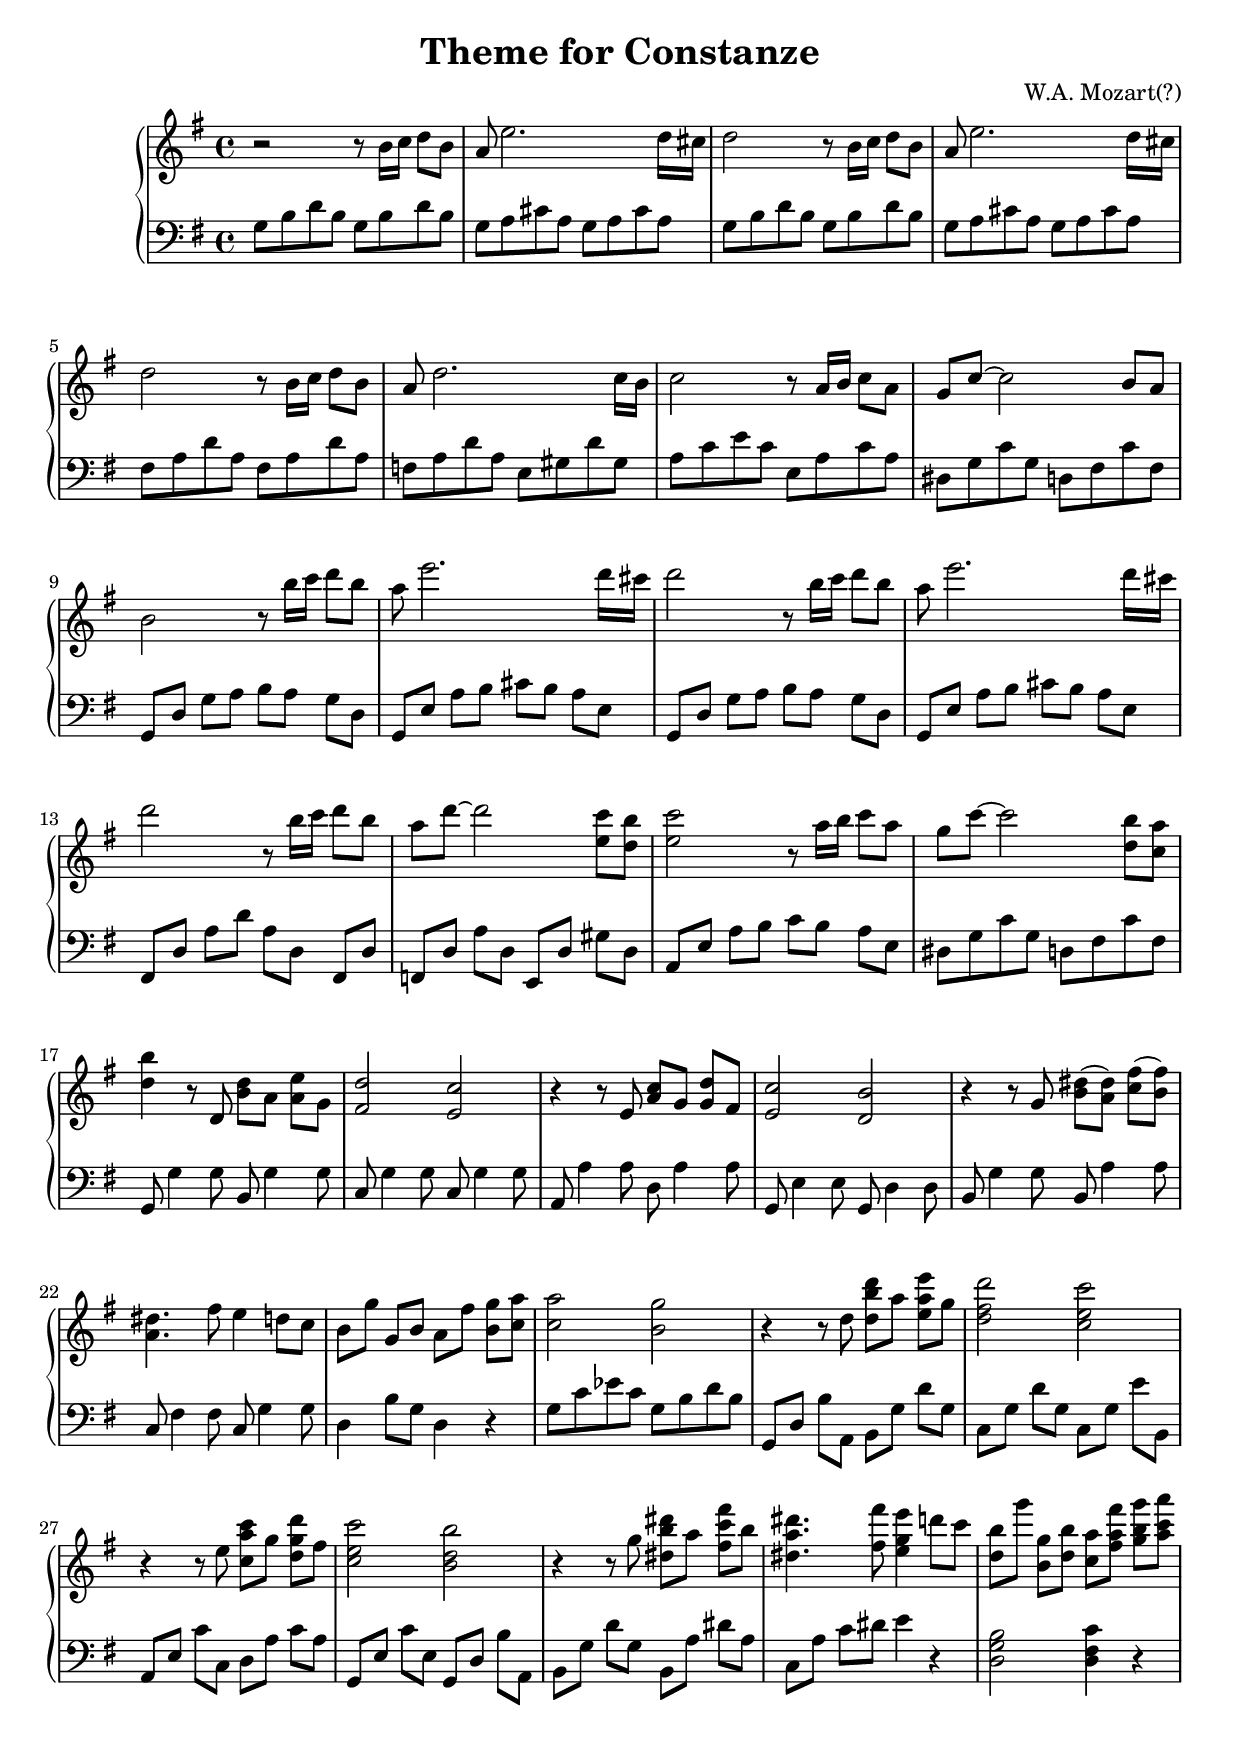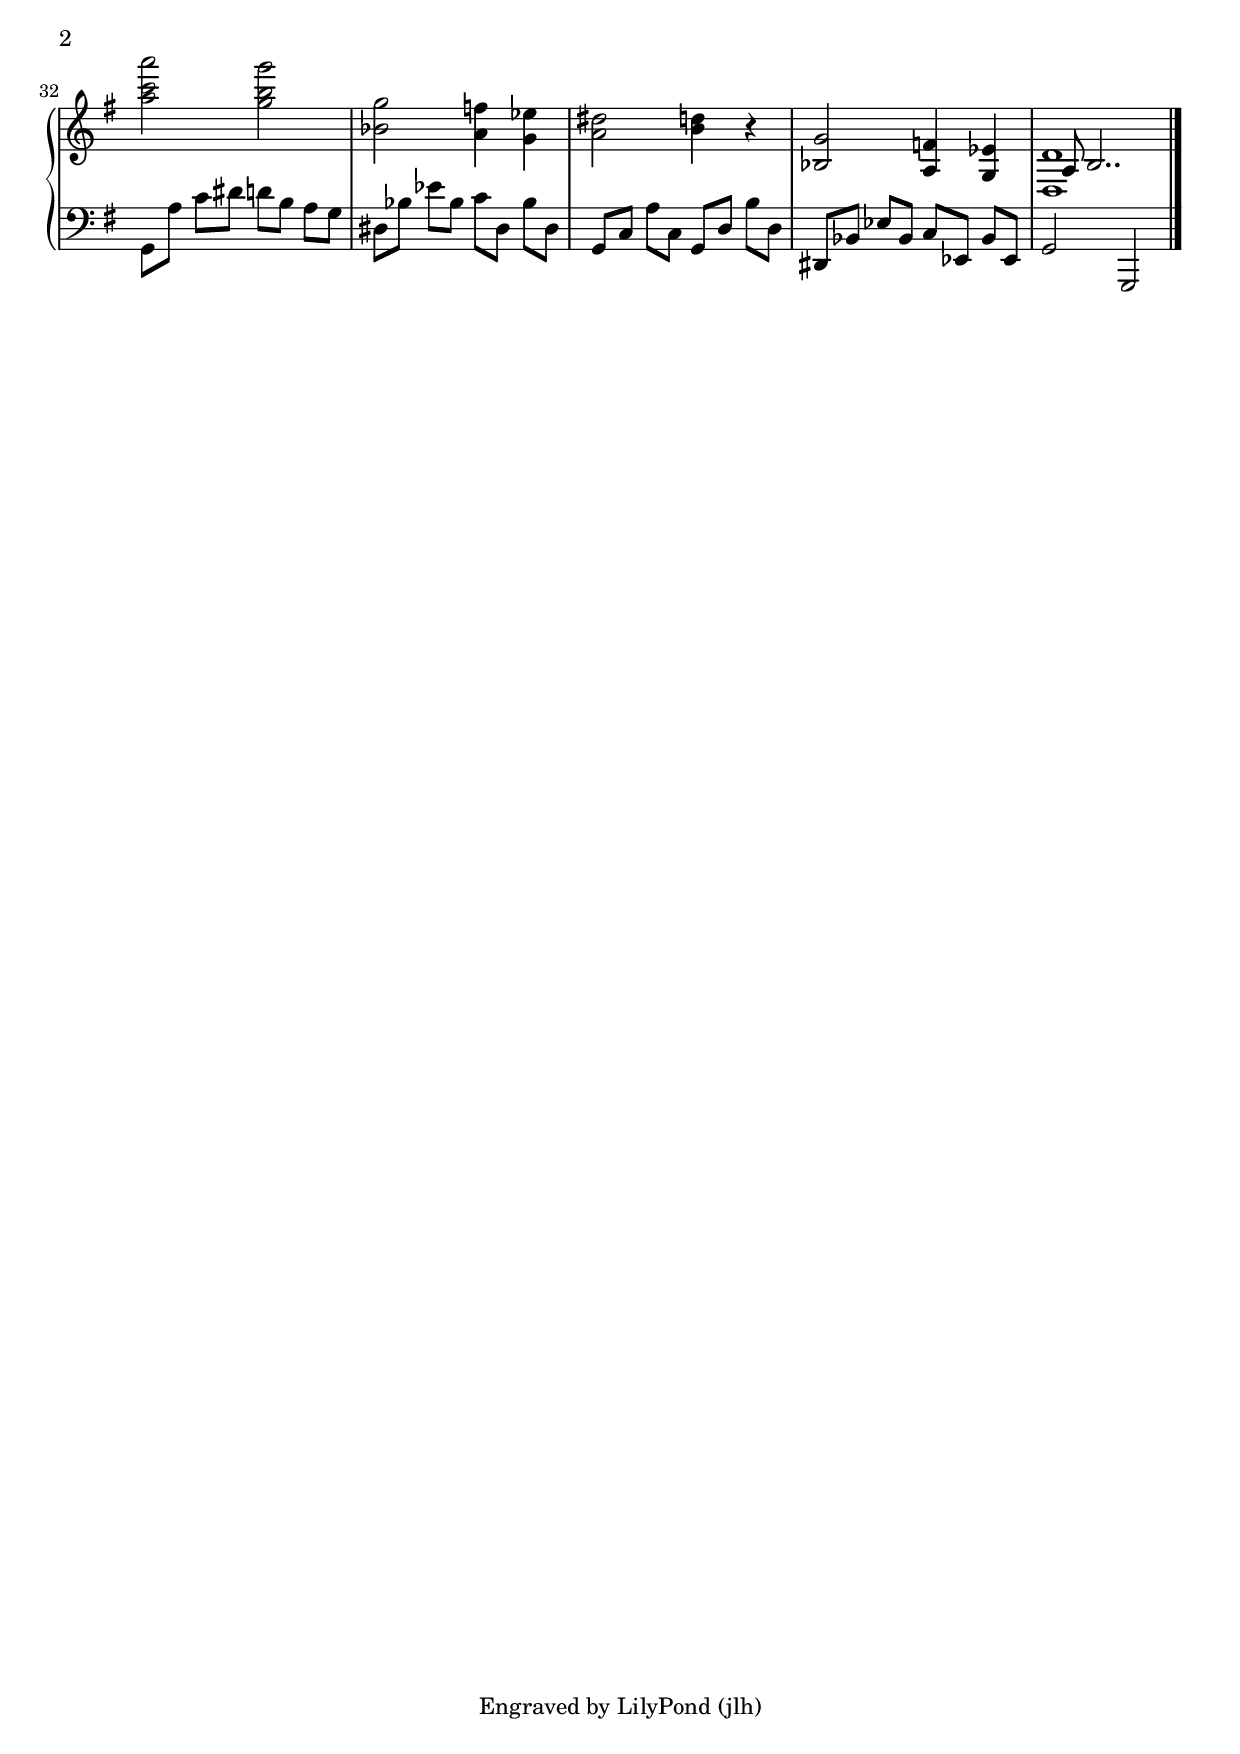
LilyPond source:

\include "english.ly";  % English for crying out loud...

\header {
  title =       "Theme for Constanze";
%  opus =        "BWV 566";
  composer =    "W.A. Mozart(?)";
%  enteredby =   "JCN";
%  copyright =   "public domain";
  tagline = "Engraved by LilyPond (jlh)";
}

%{
  Theme for Constanze, which may or may not be by W.A. Mozart...
%}

%\version "1.2.0";

\score
{
  \context PianoStaff
  <
    \context Staff = RH
    {
      \notes \relative c''
      {
        \time 4/4;
        \key g \major;
        \clef "G";

        r2 r8 b16 c d8 b | a e'2. d16 cs |
        d2 r8 b16 c d8 b | a e'2. d16 cs |

        d2 r8 b16 c d8 b | a d2. c16 b |
        c2 r8 a16 b c8 a | g c ~ c2 b8 a |

        b2 r8 b'16 c d8 b | a e'2. d16 cs |
        d2 r8 b16 c d8 b | a e'2. d16 cs |

        d2 r8 b16 c d8 b | a d ~ d2 <c8 e,> <b d,> |
        <c2 e,> r8 a16 b c8 a | g c ~ c2 <b8 d,> <a c,> |

        <b4 d,> r8 d,, [<d' b> a] [<e' a,> g,] | <d'2 fs,> <c e,> |
        r4 r8 e, [<c' a> g] [<d' g,> fs,] | <c'2 e,> <b d,> |

        r4 r8 g [<ds'( b> <) ds a>] [<fs ( c> <) fs b,>] |
        <ds4. a> fs8 e4 d8 c |
        [b g'] [g, b] [a fs'] [<g b,> <a c,>] | <a2 c,> <g b,> |

        r4 r8 d [<d' b d,> a] [<e' a, e> g,] | <d'2 fs, d> <c e, c> |
        r4 r8 e, [<c' a c,> g] [<d' g, d> fs,] | <c'2 e, c> <b d, b> |

        r4 r8 g [<ds' b ds,> a] [<fs' c fs,> b,] |
        <ds4. a ds,> <fs8 fs,> <e4 g, e> d8 c |
        [<b d,> g'] [<g, b,> <b d,>] [<a c,> <fs' a, fs>] [<g b, g> <a c, a>] |
        <a2 c, a> <g b, g> |

        <g,2 bf,> <f4 a,> <ef g,> | <ds2 a> <d4 b> r |
        <g,2 bf,> <f4 a,> <ef g,> |
        <<d1 d,> \context Voice = v {a8 b2..} > |

        \bar "|.";
      }
    }
    \context Staff = LH
    {
      \notes \relative c'
      {
        \time 4/4;
        \key g \major;
        \clef "F";

        g8 b d b g b d b | g a cs a g a cs a |
        g b d b g b d b | g a cs a g a cs a |

        fs a d a fs a d a | f a d a e gs d' gs, |
        a c e c e, a c a | ds, g c g d fs c' fs, |

        [g, d'] [g a] [b a] [g d] | [g, e'] [a b] [cs b] [a e] |
        [g, d'] [g a] [b a] [g d] | [g, e'] [a b] [cs b] [a e] |

        [fs, d'] [a' d] [a d,] [fs, d'] | [f, d'] [a' d,] [e, d'] [gs d] |
        [a e'] [a b] [c b] [a e] | ds g c g d fs c' fs, |

        g, g'4 g8 b, g'4 g8 | c, g'4 g8 c, g'4 g8 |
        a, a'4 a8 d, a'4 a8 | g, e'4 e8 g, d'4 d8 |

        b g'4 g8 b, a'4 a8 | c, fs4 fs8 c g'4 g8 |
        d4 b'8 g d4 r4 | g8 c ef c g b d b |

        [g, d'] [b' a,] [b g'] [d' g,] | [c, g'] [d' g,] [c, g'] [e' b,] |
        [a e'] [c' c,] [d a'] [c a] | [g, e'] [c' e,] [g, d'] [b' a,] |

        [b g'] [d' g,] [b, a'] [ds a] | [c, a'] [c ds] e4 r |
        <b2 g d> <c4 fs, d> r | [g,8 a'] [c ds] [d b] [a g] |

        [ds bf'] [ef bf] [c ds,] [bf' ds,] | [g, c] [a' c,] [g d'] [b' d,] |
        [ds, bf'] [ef bf] [c ef,] [bf' ef,] | g2 g, |

        \bar "|.";
      }
    }
  >

  \paper { }

  \midi { \tempo 4 = 84; }
}
